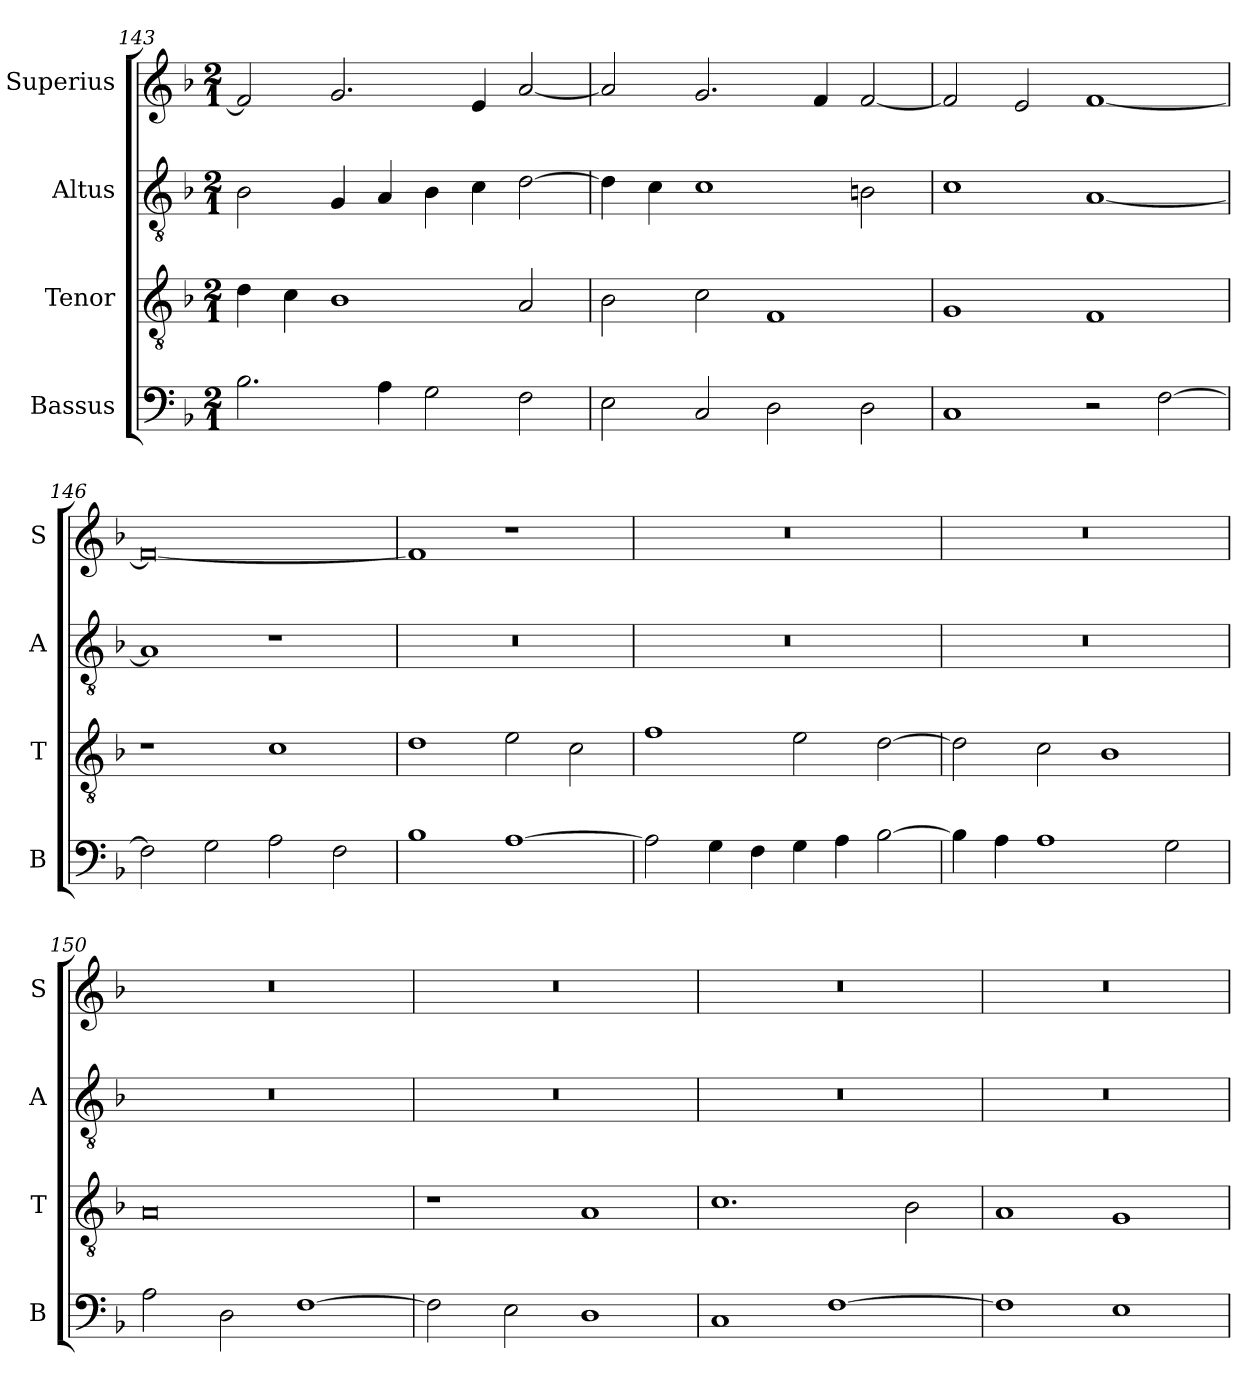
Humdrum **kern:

**kern	**kern	**kern	**kern
*part4	*part3	*part2	*part1
*staff4	*staff3	*staff2	*staff1
*I"Bassus	*I"Tenor	*I"Altus	*I"Superius
*I'B	*I'T	*I'A	*I'S
*clefF4	*clefGv2	*clefGv2	*clefG2
*k[b-]	*k[b-]	*k[b-]	*k[b-]
*F:	*F:	*F:	*F:
*M2/1	*M2/1	*M2/1	*M2/1
=143	=143	=143	=143
2.B-	4d	2B-	2f]
.	4c	.	.
.	1B-	4G	2.g
4A	.	4A	.
2G	.	4B-	.
.	.	4c	4e
2F	2A	[2d	[2a
=144	=144	=144	=144
2E	2B-	4d]	2a]
.	.	4c	.
2C	2c	1c	2.g
2D	1F	.	.
.	.	.	4f
2D	.	2Bn	[2f
=145	=145	=145	=145
1C	1G	1c	2f]
.	.	.	2e
2r	1F	[1A	[1f
[2F	.	.	.
=146	=146	=146	=146
2F]	1r	1A]	0f_
2G	.	.	.
2A	1c	1r	.
2F	.	.	.
=147	=147	=147	=147
1B-	1d	0r	1f]
[1A	2e	.	1r
.	2c	.	.
=148	=148	=148	=148
2A]	1f	0r	0r
4G	.	.	.
4F	.	.	.
4G	2e	.	.
4A	.	.	.
[2B-	[2d	.	.
=149	=149	=149	=149
4B-]	2d]	0r	0r
4A	.	.	.
1A	2c	.	.
.	1B-	.	.
2G	.	.	.
=150	=150	=150	=150
2A	0A	0r	0r
2D	.	.	.
[1F	.	.	.
=151	=151	=151	=151
2F]	1r	0r	0r
2E	.	.	.
1D	1A	.	.
=152	=152	=152	=152
1C	1.c	0r	0r
[1F	.	.	.
.	2B-	.	.
=153	=153	=153	=153
1F]	1A	0r	0r
1E	1G	.	.
=	=	=	=
*-	*-	*-	*-
